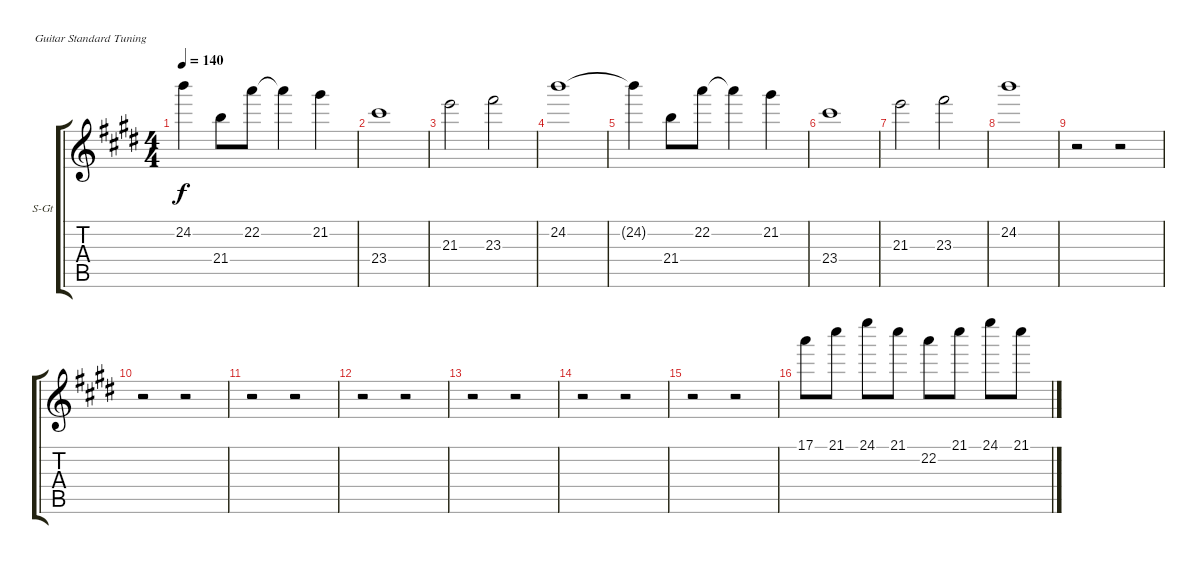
\bracketExtendMode groupsimilarinstruments
\firstSystemTrackNameOrientation horizontal
\otherSystemsTrackNameOrientation horizontal
\track ("Glockenspiel" "S-Gt") {instrument glockenspiel}
\staff {score tabs}
\tuning (E4 B3 G3 D3 A2 E2)
\displaytranspose 12
\ts (4 4)
\tempo 140
\clef g2
\ks e
24.2{t}.4{dy f} 21.4.8 22.2.8 22.2{t}.4 21.2.4 |
23.4.1 |
21.3.2 23.3.2 |
24.2.1 |
24.2{t}.4 21.4.8 22.2.8 22.2{t}.4 21.2.4 |
23.4.1 |
21.3.2 23.3.2 |
24.2.1 |
r.2 r.2 |
r.2 r.2 |
r.2 r.2 |
r.2 r.2 |
r.2 r.2 |
r.2 r.2 |
r.2 r.2 |
17.1.8 21.1.8 24.1.8 21.1.8 22.2.8 21.1.8 24.1.8 21.1.8
